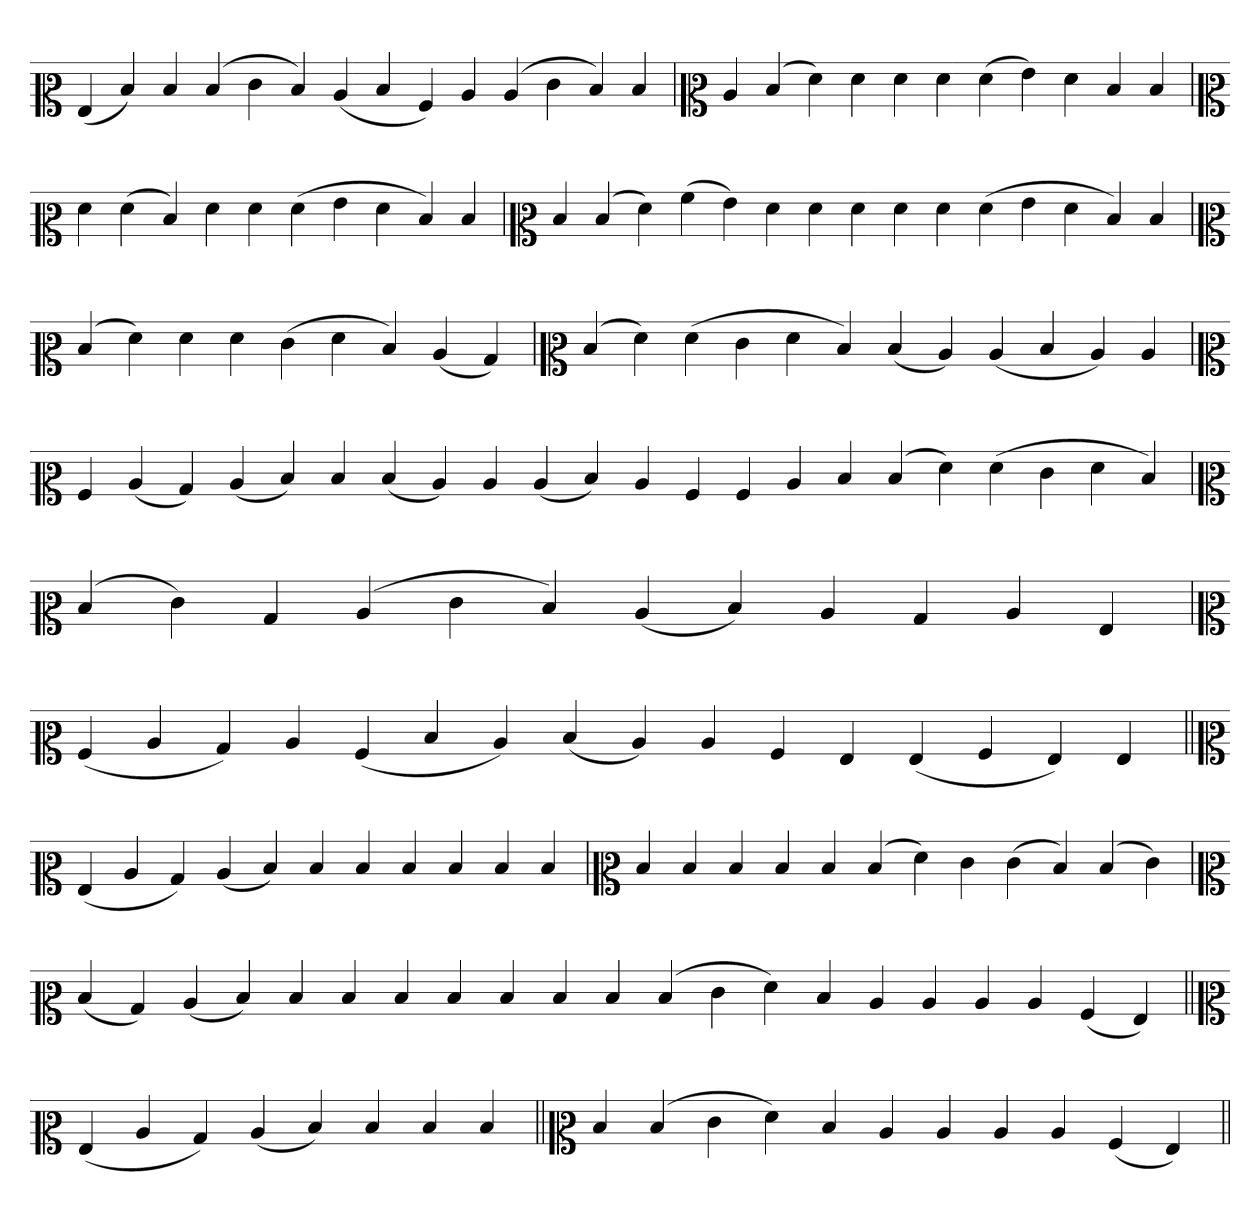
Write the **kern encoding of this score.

**kern
*part1
*staff1
*clefC2
=
(4G
4d)
4d
(4d
4e
4d)
(4c
4d
4A)
4c
(4c
4e
4d)
4d
='
*clefC2
4c
(4d
4f)
4f
4f
4f
(4f
4g)
4f
4d
4d
=`
*clefC2
4f
(4f
4d)
4f
4f
(4f
4g
4f
4d)
4d
=
*clefC2
4d
(4d
4f)
(4a
4g)
4f
4f
4f
4f
4f
(4f
4g
4f
4d)
4d
='
*clefC2
(4d
4f)
4f
4f
(4e
4f
4d)
(4c
4B)
=`
*clefC2
(4d
4f)
(4f
4e
4f
4d)
(4d
4c)
(4c
4d
4c)
4c
=
*clefC2
4A
(4c
4B)
(4c
4d)
4d
(4d
4c)
4c
(4c
4d)
4c
4A
4A
4c
4d
(4d
4f)
(4f
4e
4f
4d)
='
*clefC2
(4d
4e)
4B
(4c
4e
4d)
(4c
4d)
4c
4B
4c
4G
=`
*clefC2
(4A
4c
4B)
4c
(4A
4d
4c)
(4d
4c)
4c
4A
4G
(4G
4A
4G)
4G
=||
*clefC2
(4G
4c
4B)
(4c
4d)
4d
4d
4d
4d
4d
4d
=`
*clefC2
4d
4d
4d
4d
4d
(4d
4f)
4e
(4e
4d)
(4d
4e)
=
*clefC2
(4d
4B)
(4c
4d)
4d
4d
4d
4d
4d
4d
4d
(4d
4e
4f)
4d
4c
4c
4c
4c
(4A
4G)
=||
*clefC2
(4G
4c
4B)
(4c
4d)
4d
4d
4d
=||
*clefC2
4d
(4d
4e
4f)
4d
4c
4c
4c
4c
(4A
4G)
=||
*-
